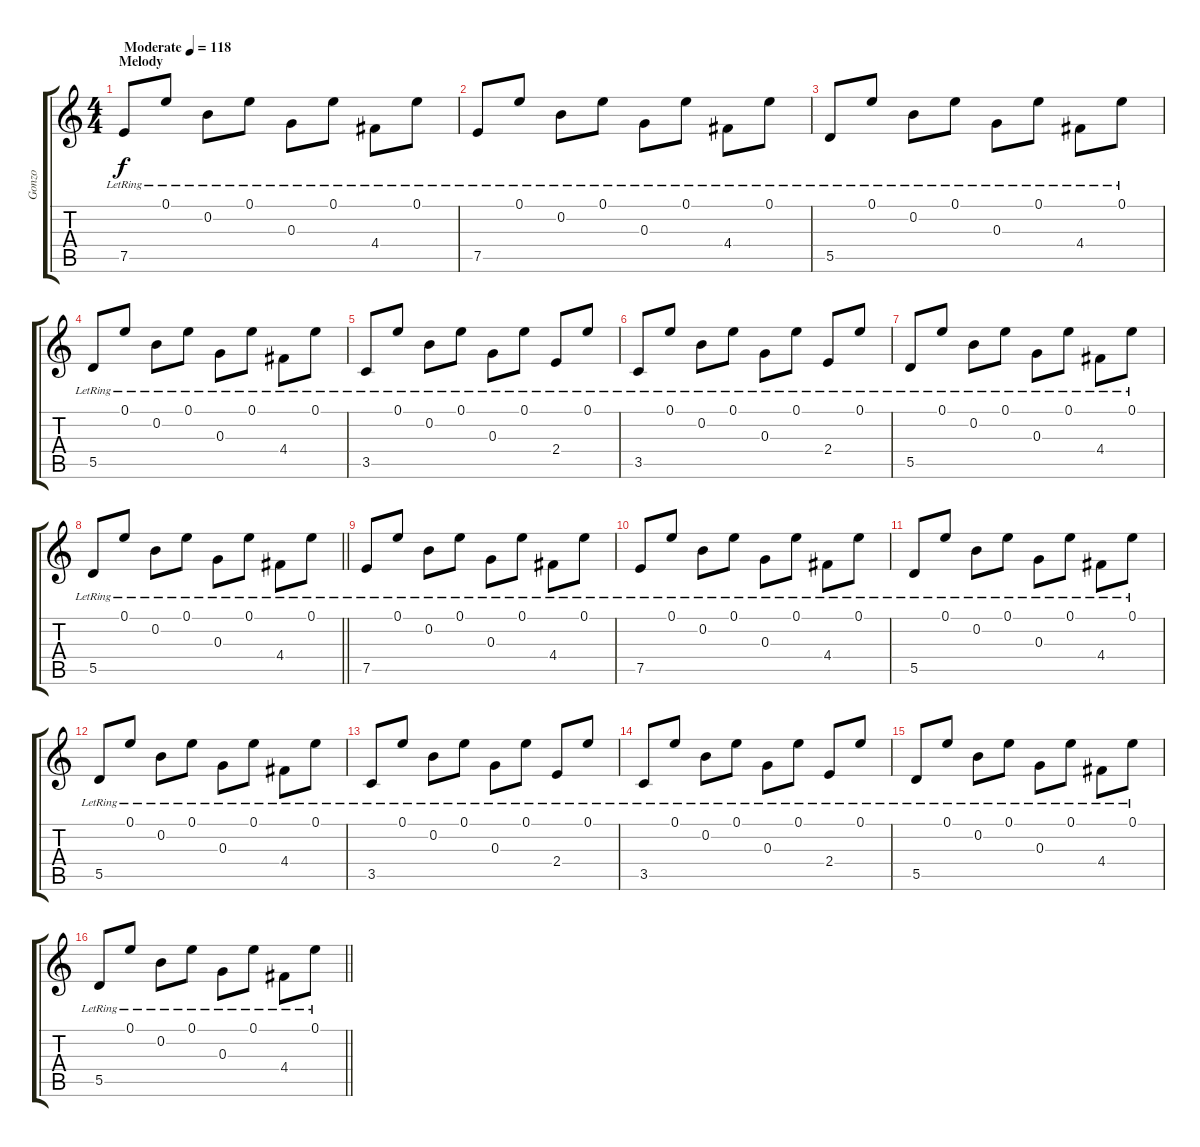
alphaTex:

\track ("Gonzo" "Gonzo") {instrument electricguitarmuted}
\staff {score tabs}
\tuning (E4 B3 G3 D3 A2 E2) {hide}
\ts (4 4)
\section ("" "Melody")
\tempo (118 "Moderate")
\clef g2
\ks c
7.5{lr}.8{dy f instrument electricguitarmuted} 0.1{lr}.8 0.2{lr}.8 0.1{lr}.8 0.3{lr}.8 0.1{lr}.8 4.4{lr}.8 0.1{lr}.8 |
7.5{lr}.8 0.1{lr}.8 0.2{lr}.8 0.1{lr}.8 0.3{lr}.8 0.1{lr}.8 4.4{lr}.8 0.1{lr}.8 |
5.5{lr}.8 0.1{lr}.8 0.2{lr}.8 0.1{lr}.8 0.3{lr}.8 0.1{lr}.8 4.4{lr}.8 0.1{lr}.8 |
5.5{lr}.8 0.1{lr}.8 0.2{lr}.8 0.1{lr}.8 0.3{lr}.8 0.1{lr}.8 4.4{lr}.8 0.1{lr}.8 |
3.5{lr}.8 0.1{lr}.8 0.2{lr}.8 0.1{lr}.8 0.3{lr}.8 0.1{lr}.8 2.4{lr}.8 0.1{lr}.8 |
3.5{lr}.8 0.1{lr}.8 0.2{lr}.8 0.1{lr}.8 0.3{lr}.8 0.1{lr}.8 2.4{lr}.8 0.1{lr}.8 |
5.5{lr}.8 0.1{lr}.8 0.2{lr}.8 0.1{lr}.8 0.3{lr}.8 0.1{lr}.8 4.4{lr}.8 0.1{lr}.8 |
\barLineRight lightlight
5.5{lr}.8 0.1{lr}.8 0.2{lr}.8 0.1{lr}.8 0.3{lr}.8 0.1{lr}.8 4.4{lr}.8 0.1{lr}.8 |
7.5{lr}.8 0.1{lr}.8 0.2{lr}.8 0.1{lr}.8 0.3{lr}.8 0.1{lr}.8 4.4{lr}.8 0.1{lr}.8 |
7.5{lr}.8 0.1{lr}.8 0.2{lr}.8 0.1{lr}.8 0.3{lr}.8 0.1{lr}.8 4.4{lr}.8 0.1{lr}.8 |
5.5{lr}.8 0.1{lr}.8 0.2{lr}.8 0.1{lr}.8 0.3{lr}.8 0.1{lr}.8 4.4{lr}.8 0.1{lr}.8 |
5.5{lr}.8 0.1{lr}.8 0.2{lr}.8 0.1{lr}.8 0.3{lr}.8 0.1{lr}.8 4.4{lr}.8 0.1{lr}.8 |
3.5{lr}.8 0.1{lr}.8 0.2{lr}.8 0.1{lr}.8 0.3{lr}.8 0.1{lr}.8 2.4{lr}.8 0.1{lr}.8 |
3.5{lr}.8 0.1{lr}.8 0.2{lr}.8 0.1{lr}.8 0.3{lr}.8 0.1{lr}.8 2.4{lr}.8 0.1{lr}.8 |
5.5{lr}.8 0.1{lr}.8 0.2{lr}.8 0.1{lr}.8 0.3{lr}.8 0.1{lr}.8 4.4{lr}.8 0.1{lr}.8 |
\barLineRight lightlight
5.5{lr}.8 0.1{lr}.8 0.2{lr}.8 0.1{lr}.8 0.3{lr}.8 0.1{lr}.8 4.4{lr}.8 0.1{lr}.8
